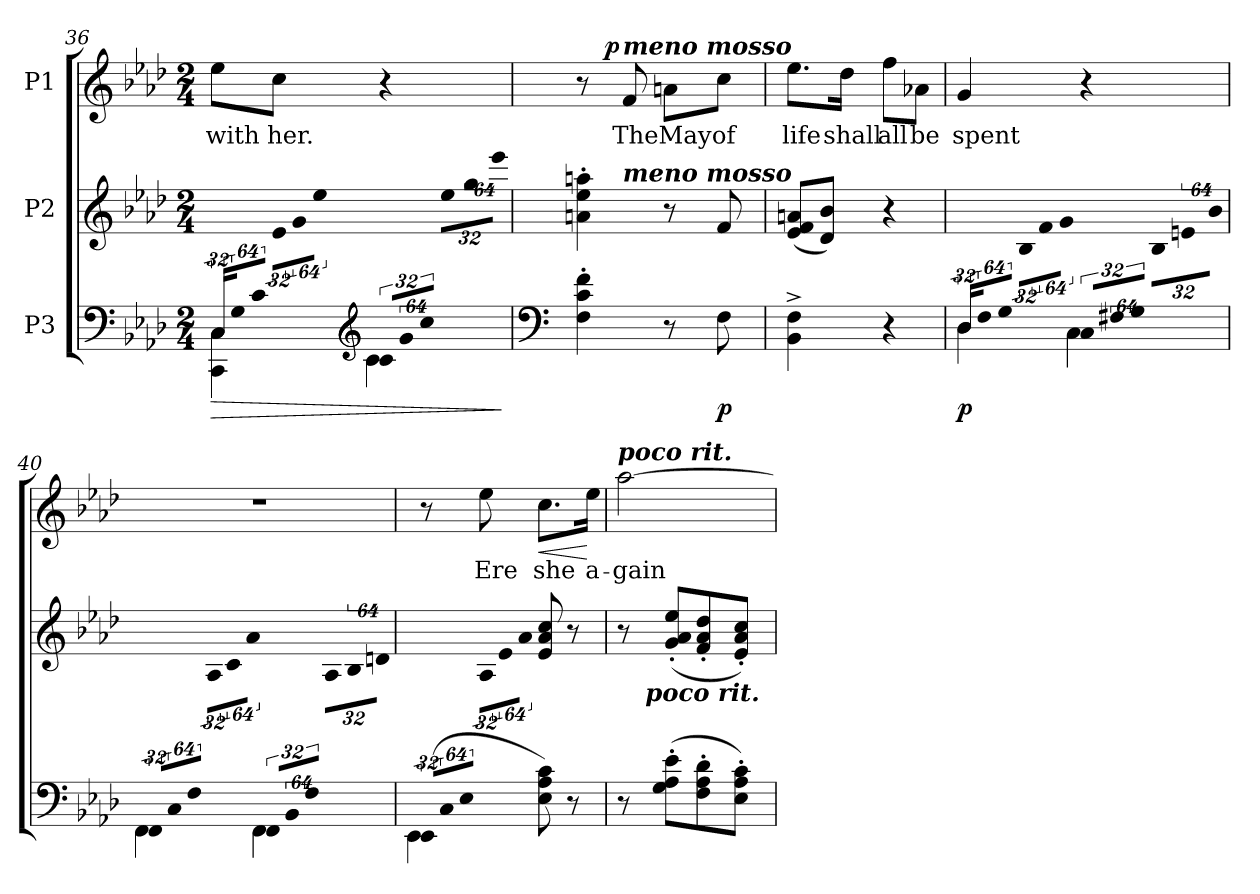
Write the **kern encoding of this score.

**kern	**dynam	**kern	**kern	**text	**dynam
*part3	*part3	*part2	*part1	*part1	*part1
*staff3	*staff3	*staff2	*staff1	*staff1	*staff1
*I"P3	*	*I"P2	*I"P1	*	*
*clefF4	*	*clefG2	*clefG2	*	*
*k[b-e-a-d-]	*	*k[b-e-a-d-]	*k[b-e-a-d-]	*	*
*A-:	*	*A-:	*A-:	*	*
*M2/4	*	*M2/4	*M2/4	*	*
=36	=36	=36	=36	=36	=36
!LO:N:vis=16	!LO:HP:b	!	!	!	!
*^	*	*	*	*	*
!	!	!	!	!	!LO:LY:b:color=#000000	!
(512%21Ci/LL	4CCi\ 4Ci	>	32ryy	8ee-i\L	with	.
.	.	.	128ryy	.	.	.
.	.	.	512ryy	.	.	.
!LO:N:vis=16	!	!	!	!	!	!
1024%43Gi/	.	.	32ryy	.	.	.
.	.	.	128ryy	.	.	.
.	.	.	512.ryy	.	.	.
!LO:N:vis=16	!	!	!	!	!	!
1024%43ci/JJ	.	.	32ryy	.	.	.
.	.	.	128ryy	.	.	.
.	.	.	512.ryy	.	.	.
!	!	!	!LO:N:vis=16	!	!	!
!	!	!	!	!	!LO:LY:b:color=#000000	!
32ryy	.	.	512%21e-i\LL	8cci\J	her.	.
128ryy	.	.	.	.	.	.
512ryy	.	.	.	.	.	.
!	!	!	!LO:N:vis=16	!	!	!
32ryy	.	.	1024%43gi\	.	.	.
128ryy	.	.	.	.	.	.
512.ryy	.	.	.	.	.	.
!	!	!	!LO:N:vis=16	!	!	!
32ryy	.	.	1024%43ee-i\JJ	.	.	.
128ryy	.	.	.	.	.	.
512.ryy)	.	.	.	.	.	.
*clefG2	*	*	*	*	*	*
!LO:N:vis=16	!	!	!	!	!	!
(512%21ci/LL	4ci\	.	32ryy	4r	.	.
.	.	.	128ryy	.	.	.
.	.	.	512ryy	.	.	.
!LO:N:vis=16	!	!	!	!	!	!
1024%43gi/	.	.	32ryy	.	.	.
.	.	.	128ryy	.	.	.
.	.	.	512.ryy	.	.	.
!LO:N:vis=16	!	!	!	!	!	!
1024%43cci/JJ	.	.	32ryy	.	.	.
.	.	.	128ryy	.	.	.
.	.	.	512.ryy	.	.	.
!	!	!	!LO:N:vis=16	!	!	!
32ryy	.	.	512%21ee-i\LL	.	.	.
128ryy	.	.	.	.	.	.
512ryy	.	.	.	.	.	.
!	!	!	!LO:N:vis=16	!	!	!
32ryy	.	.	1024%43ggi\	.	.	.
128ryy	.	.	.	.	.	.
512.ryy	.	.	.	.	.	.
!	!	!	!LO:N:vis=16	!	!	!
32ryy	.	.	1024%43eee-i\JJ	.	.	.
128ryy	.	.	.	.	.	.
512.ryy)	.	.	.	.	.	.
*v	*v	*	*	*	*	*
.	]	.	.	.	.
=37	=37	=37	=37	=37	=37
*clefF4	*	*	*	*	*
*	*	*^	*^	*	*
4Fi\' 4ci' 4fi'	.	4ani\' 4ee-i' 4aani'	8ryy	8r	16ryy	.	.
.	.	.	.	.	128ryy	.	.
.	.	.	.	.	512.ryy	.	.
.	.	.	.	.	4ryy	.	p
!	!	!	!	!LO:TX:a:Bi:t=meno mosso	!	!	!
!	!	!	!LO:TX:a:Bi:t=meno mosso	!	!	!	!
!	!	!	!	!	!	!LO:LY:b:color=#000000	!
.	.	.	4.ryy	8fi/	.	The	.
!	!	!	!	!	!	!LO:LY:b:color=#000000	!
8r	.	8r	.	8ani\L	.	May	.
.	.	.	.	.	8ryy	.	.
!	!	!	!	!	!	!LO:LY:b:color=#000000	!
8Fi\	p	8fi/	.	8cci\J	.	of	.
.	.	.	.	.	32ryy	.	.
.	.	.	.	.	64ryy	.	.
.	.	.	.	.	256ryy	.	.
.	.	.	.	.	1024ryy	.	.
*	*	*v	*v	*	*	*	*
*	*	*	*v	*v	*	*
!!LO:LB:g=z
=38	=38	=38	=38	=38	=38
*	*	*^	*^	*	*
!	!	!	!	!	!	!LO:LY:b:color=#000000	!
*	*	*v	*v	*	*	*	*
*	*	*	*v	*v	*	*
4BB-i\^ 4Fi^	.	(8e-i/ 8fi 8aniL	8.ee-i\L	life	.
.	.	8d-i/ 8b-iJ)	.	.	.
!	!	!	!	!LO:LY:b:color=#000000	!
.	.	.	16dd-i\Jk	shall	.
!	!	!	!	!LO:LY:b:color=#000000	!
4r	.	4r	8ffi\L	all	.
!	!	!	!	!LO:LY:b:color=#000000	!
.	.	.	8a-Xi\J	be	.
=39	=39	=39	=39	=39	=39
!LO:N:vis=16	!	!	!	!	!
*^	*	*	*	*	*
!	!	!	!	!	!LO:LY:b:color=#000000	!
(512%21D-i/LL	4D-i\	p	32ryy	4gi/	spent	.
.	.	.	128ryy	.	.	.
.	.	.	512ryy	.	.	.
!LO:N:vis=16	!	!	!	!	!	!
1024%43Fi/	.	.	32ryy	.	.	.
.	.	.	128ryy	.	.	.
.	.	.	512.ryy	.	.	.
!LO:N:vis=16	!	!	!	!	!	!
1024%43Gi/JJ	.	.	32ryy	.	.	.
.	.	.	128ryy	.	.	.
.	.	.	512.ryy	.	.	.
!	!	!	!LO:N:vis=16	!	!	!
32ryy	.	.	512%21B-i\LL	.	.	.
128ryy	.	.	.	.	.	.
512ryy	.	.	.	.	.	.
!	!	!	!LO:N:vis=16	!	!	!
32ryy	.	.	1024%43fi\	.	.	.
128ryy	.	.	.	.	.	.
512.ryy	.	.	.	.	.	.
!	!	!	!LO:N:vis=16	!	!	!
32ryy	.	.	1024%43gi\JJ	.	.	.
128ryy	.	.	.	.	.	.
512.ryy)	.	.	.	.	.	.
!LO:N:vis=16	!	!	!	!	!	!
(512%21Ci/LL	4Ci\	.	32ryy	4r	.	.
.	.	.	128ryy	.	.	.
.	.	.	512ryy	.	.	.
!LO:N:vis=16	!	!	!	!	!	!
1024%43F#Xi/	.	.	32ryy	.	.	.
.	.	.	128ryy	.	.	.
.	.	.	512.ryy	.	.	.
!LO:N:vis=16	!	!	!	!	!	!
1024%43Gi/JJ	.	.	32ryy	.	.	.
.	.	.	128ryy	.	.	.
.	.	.	512.ryy	.	.	.
!	!	!	!LO:N:vis=16	!	!	!
32ryy	.	.	512%21B-i\LL	.	.	.
128ryy	.	.	.	.	.	.
512ryy	.	.	.	.	.	.
!	!	!	!LO:N:vis=16	!	!	!
32ryy	.	.	1024%43eni\	.	.	.
128ryy	.	.	.	.	.	.
512.ryy	.	.	.	.	.	.
!	!	!	!LO:N:vis=16	!	!	!
32ryy	.	.	1024%43b-i\JJ	.	.	.
128ryy	.	.	.	.	.	.
512.ryy)	.	.	.	.	.	.
=40	=40	=40	=40	=40	=40	=40
!LO:N:vis=16	!	!	!	!LO:N:vis=1	!	!
(512%21FFi/LL	4FFi\	.	32ryy	2r	.	.
.	.	.	128ryy	.	.	.
.	.	.	512ryy	.	.	.
!LO:N:vis=16	!	!	!	!	!	!
1024%43Ci/	.	.	32ryy	.	.	.
.	.	.	128ryy	.	.	.
.	.	.	512.ryy	.	.	.
!LO:N:vis=16	!	!	!	!	!	!
1024%43Fi/JJ	.	.	32ryy	.	.	.
.	.	.	128ryy	.	.	.
.	.	.	512.ryy	.	.	.
!	!	!	!LO:N:vis=16	!	!	!
32ryy	.	.	512%21A-i\LL	.	.	.
128ryy	.	.	.	.	.	.
512ryy	.	.	.	.	.	.
!	!	!	!LO:N:vis=16	!	!	!
32ryy	.	.	1024%43ci\	.	.	.
128ryy	.	.	.	.	.	.
512.ryy	.	.	.	.	.	.
!	!	!	!LO:N:vis=16	!	!	!
32ryy	.	.	1024%43a-i\JJ	.	.	.
128ryy	.	.	.	.	.	.
512.ryy)	.	.	.	.	.	.
!LO:N:vis=16	!	!	!	!	!	!
(512%21FFi/LL	4FFi\	.	32ryy	.	.	.
.	.	.	128ryy	.	.	.
.	.	.	512ryy	.	.	.
!LO:N:vis=16	!	!	!	!	!	!
1024%43BB-i/	.	.	32ryy	.	.	.
.	.	.	128ryy	.	.	.
.	.	.	512.ryy	.	.	.
!LO:N:vis=16	!	!	!	!	!	!
1024%43Fi/JJ	.	.	32ryy	.	.	.
.	.	.	128ryy	.	.	.
.	.	.	512.ryy	.	.	.
!	!	!	!LO:N:vis=16	!	!	!
32ryy	.	.	512%21A-i\LL	.	.	.
128ryy	.	.	.	.	.	.
512ryy	.	.	.	.	.	.
!	!	!	!LO:N:vis=16	!	!	!
32ryy	.	.	1024%43B-i\	.	.	.
128ryy	.	.	.	.	.	.
512.ryy	.	.	.	.	.	.
!	!	!	!LO:N:vis=16	!	!	!
32ryy	.	.	1024%43dni\JJ	.	.	.
128ryy	.	.	.	.	.	.
512.ryy)	.	.	.	.	.	.
!!LO:LB:g=z
=41	=41	=41	=41	=41	=41	=41
!LO:N:vis=16	!	!	!	!	!	!
(512%21EE-i/LL	(4EE-i\	.	32ryy	8r	.	.
.	.	.	128ryy	.	.	.
.	.	.	512ryy	.	.	.
!LO:N:vis=16	!	!	!	!	!	!
1024%43Ci/	.	.	32ryy	.	.	.
.	.	.	128ryy	.	.	.
.	.	.	512.ryy	.	.	.
!LO:N:vis=16	!	!	!	!	!	!
1024%43E-i/JJ	.	.	32ryy	.	.	.
.	.	.	128ryy	.	.	.
.	.	.	512.ryy	.	.	.
!	!	!	!LO:N:vis=16	!	!	!
!	!	!	!	!	!LO:LY:b:color=#000000	!
32ryy	.	.	512%21A-i\LL	8ee-i\	Ere	.
128ryy	.	.	.	.	.	.
512ryy	.	.	.	.	.	.
!	!	!	!LO:N:vis=16	!	!	!
32ryy	.	.	1024%43e-i\	.	.	.
128ryy	.	.	.	.	.	.
512.ryy	.	.	.	.	.	.
!	!	!	!LO:N:vis=16	!	!	!
32ryy	.	.	1024%43a-i\JJ	.	.	.
128ryy	.	.	.	.	.	.
512.ryy	.	.	.	.	.	.
!	!	!	!	!	!LO:LY:b:color=#000000	!LO:HP:b
8E-i\ 8A-i 8ci)	4ryy)	.	8e-i/ 8a-i 8cci	8.cci\L	she	<
8r	.	.	8r	.	.	.
!	!	!	!	!	!LO:LY:b:color=#000000	!
.	.	.	.	16ee-i\Jk	a-	[
*v	*v	*	*	*	*	*
=42	=42	=42	=42	=42	=42
!	!	!	!LO:TX:a:Bi:t=poco rit.	!	!
!	!	!	!	!LO:LY:b:color=#000000	!
*	*	*^	*	*	*
8r	.	8r	32ryy	[2aa-i\	-gain	.
.	.	.	64ryy	.	.	.
.	.	.	128ryy	.	.	.
.	.	.	512ryy	.	.	.
!	!	!	!LO:TX:b:Bi:t=poco rit.	!	!	!
.	.	.	4ryy	.	.	.
(8Gi\' 8A-i' 8e-i'L	.	(8gi/' 8a-i' 8ee-i'L	.	.	.	.
8Fi\' 8A-i' 8d-i'	.	8fi/' 8a-i' 8dd-i'	.	.	.	.
.	.	.	8ryy	.	.	.
8E-i\' 8A-i' 8ci'J)	.	8e-i/' 8a-i' 8cci'J)	.	.	.	.
.	.	.	16ryy	.	.	.
.	.	.	256.ryy	.	.	.
*	*	*v	*v	*	*	*
=	=	=	=	=	=
*-	*-	*-	*-	*-	*-
